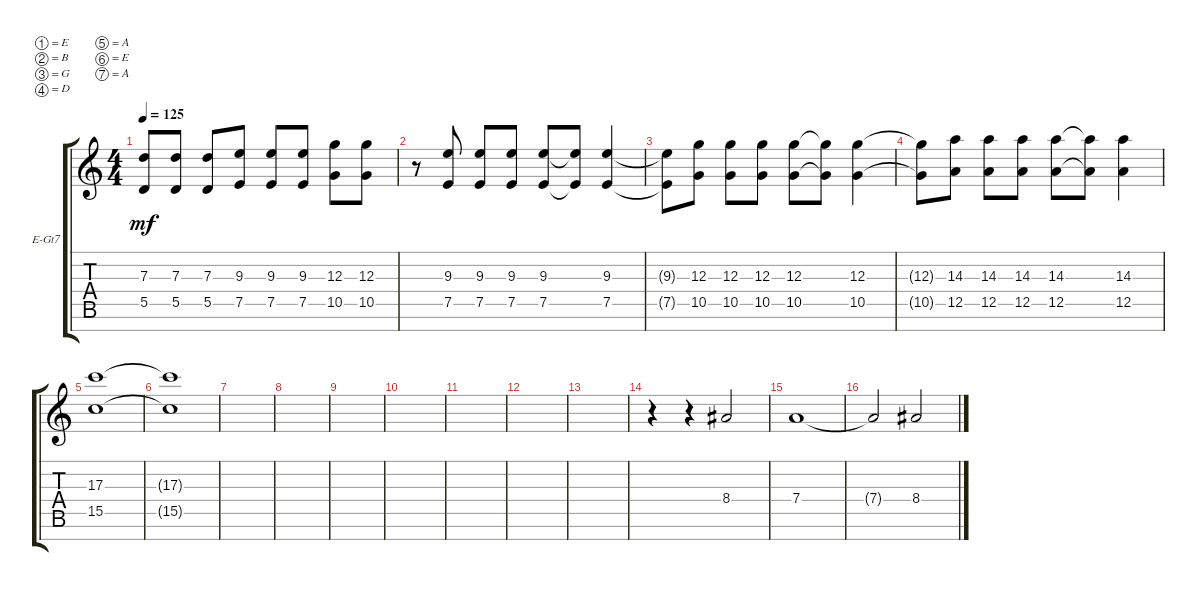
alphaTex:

\defaultSystemsLayout 4
\bracketExtendMode groupsimilarinstruments
\firstSystemTrackNameOrientation horizontal
\otherSystemsTrackNameOrientation horizontal
\track ("Lead" "E-Gt7") {instrument distortionguitar}
\staff {score tabs}
\tuning (E4 B3 G3 D3 A2 E2 A1)
\ts (4 4)
\tempo 125
\clef g2
\ks c
(5.5 7.3).8{dy mf} (5.5 7.3).8 (5.5 7.3).8 (7.5 9.3).8 (7.5 9.3).8 (7.5 9.3).8 (10.5 12.3).8 (10.5 12.3).8 |
r.8 (7.5 9.3).8 (7.5 9.3).8 (7.5 9.3).8 (7.5 9.3).8 (9.3{t} 7.5{t}).8 (7.5 9.3).4 |
(7.5{t} 9.3{t}).8 (10.5 12.3).8 (10.5 12.3).8 (10.5 12.3).8 (10.5 12.3).8 (10.5{t} 12.3{t}).8 (10.5 12.3).4 |
(12.3{t} 10.5{t}).8 (12.5 14.3).8 (12.5 14.3).8 (12.5 14.3).8 (12.5 14.3).8 (12.5{t} 14.3{t}).8 (12.5 14.3).4 |
(15.5 17.3).1 |
(17.3{t} 15.5{t}).1 |
|
|
|
|
|
|
|
r.4 r.4 8.4.2 |
7.4.1 |
7.4{t}.2 8.4.2
